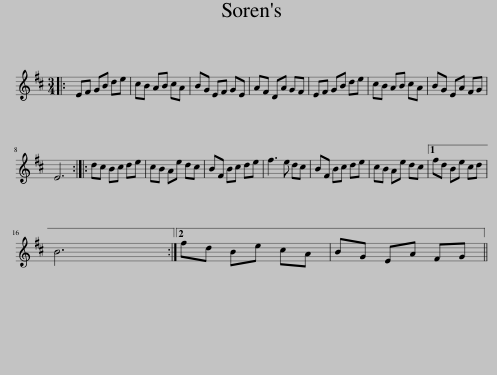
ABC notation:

X:1
L:1/8
M:3/4
I:linebreak $
K:Bmin
V:1 treble
V:1
|: EF GB de | cB AB cA | BG EF GE | AF DA GF | EF GB de | %5
 cB AB cA | BG EA FG |$ E6 :: dc Bc de | cB Ae dc | %10
 BF Bc de | f3 e dc | BF Bc de | cB Ae dc |1 fd Be cd |$ %15
 B6 :|2 fd Be cA | BG EA FG || %18
